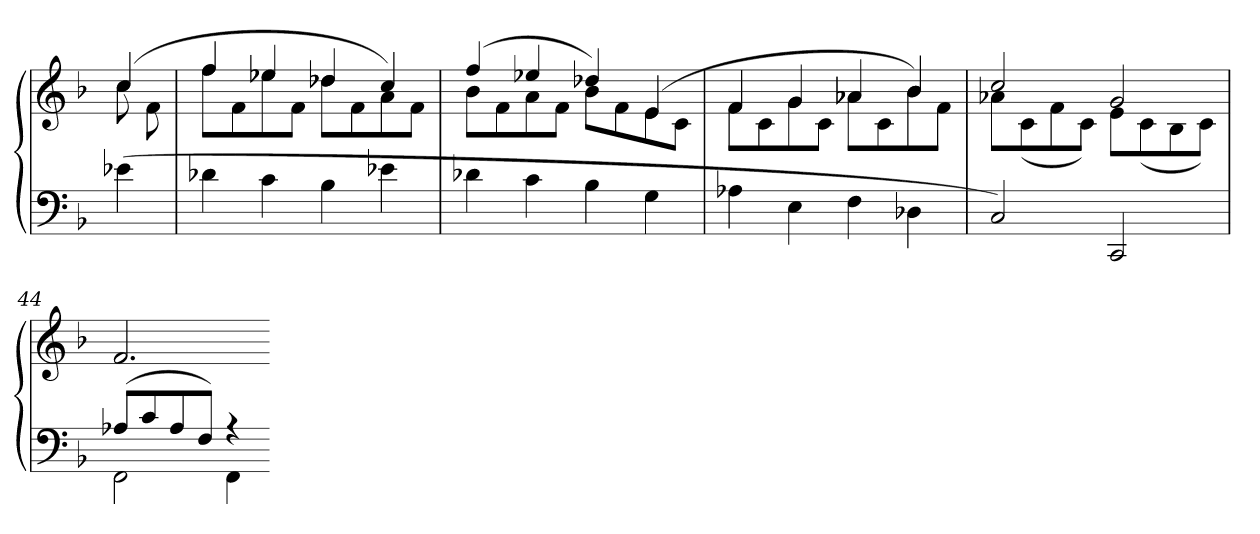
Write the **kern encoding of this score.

**kern	**kern
*part1	*part1
*staff2	*staff1
*clefF4	*clefG2
*k[b-]	*k[b-]
*F:	*F:
=	=
*	*^
(4e-X	(4cc	8cc
.	.	8f
=40	=40	=40
4d-X	4ff	8ffL
.	.	8f
4c	4ee-X	8ee-X
.	.	8fJ
4B-	4dd-X	8dd-XL
.	.	8f
4e-X	4cc)	8a
.	.	8fJ
=41	=41	=41
4d-X	(4ff	8b-L
.	.	8f
4c	4ee-X	8a
.	.	8fJ
4B-	4dd-X)	8b-L
.	.	8f
4G	(4e	8e
.	.	8cJ
=42	=42	=42
4A-X	4f	8fL
.	.	8c
4E	4g	8g
.	.	8cJ
4F	4a-X	8a-XL
.	.	8c
4D-X	4b-)	8b-
.	.	8fJ
=43	=43	=43
2C)	2cc	8a-XL
.	.	(8c
.	.	8f
.	.	8cJ)
2CC	2g	8eL
.	.	(8c
.	.	8B-
.	.	8cJ)
*	*v	*v
=44	=44
*^	*
(8A-XL	2FF	2.f
8c	.	.
8A-	.	.
8FJ)	.	.
4r	4FF	.
*v	*v	*
=-	=-
*-	*-
